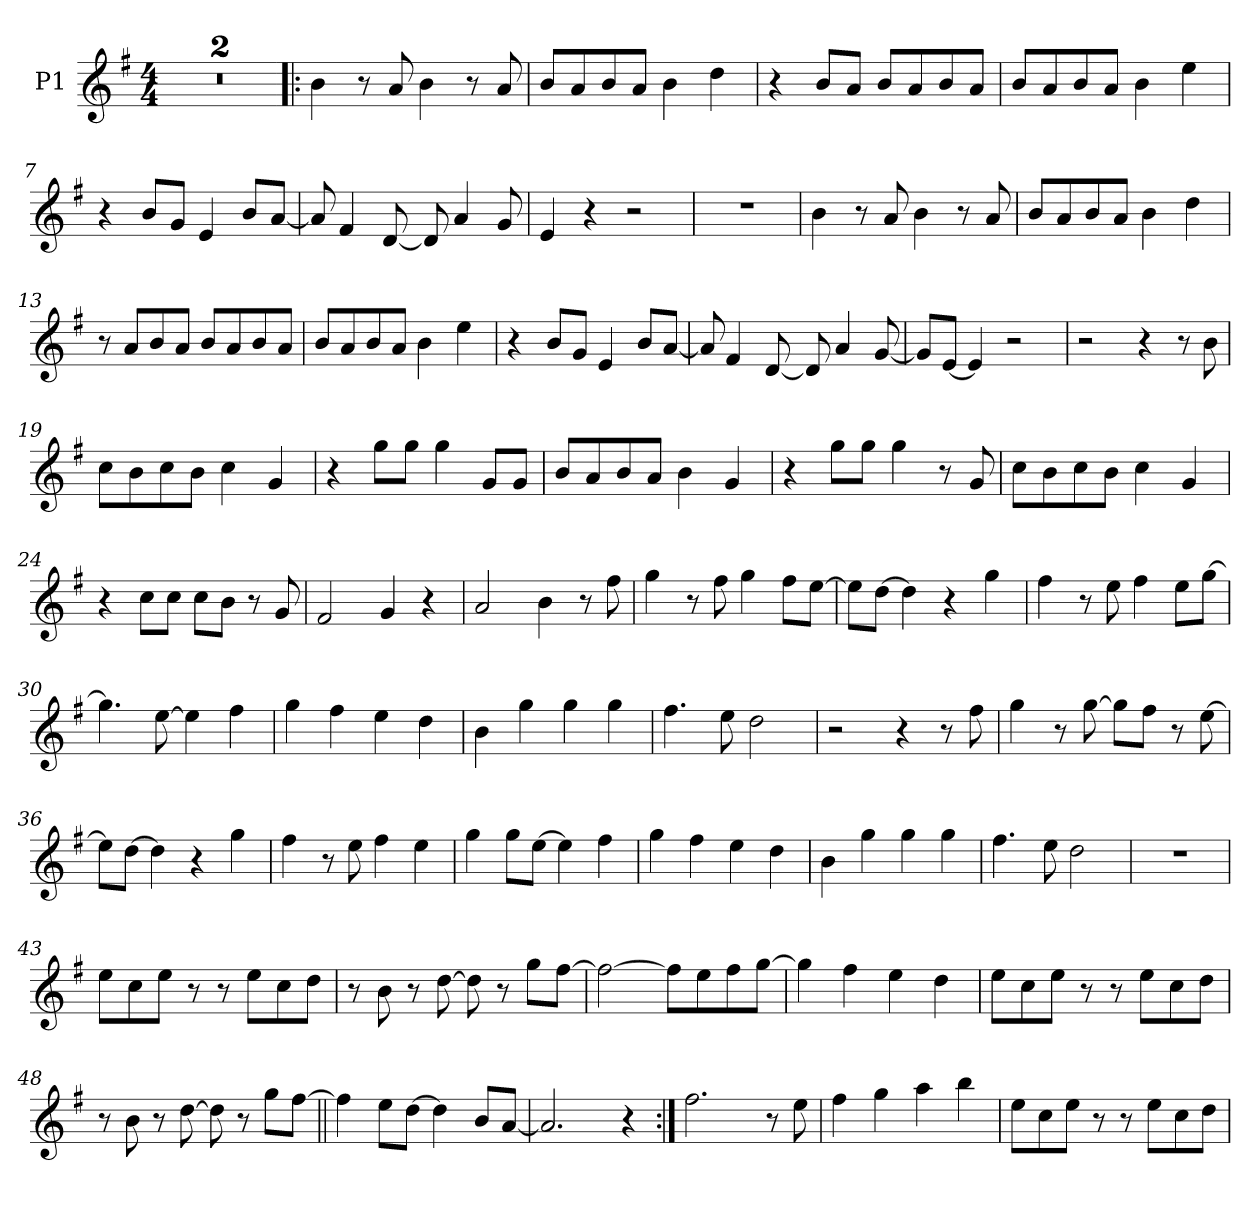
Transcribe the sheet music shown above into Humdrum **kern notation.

**kern
*part1
*staff1
*I"P1
*clefG2
*k[f#]
*M4/4
*MM172
=1
1r
=2
1r
=3!|:
4b\
8r
8a/
4b\
8r
8a/
=4
8b/L
8a/
8b/
8a/J
4b\
4dd\
=5
4r
8b/L
8a/J
8b/L
8a/
8b/
8a/J
=6
8b/L
8a/
8b/
8a/J
4b\
4ee\
!!LO:LB:g=z
=7
4r
8b/L
8g/J
4e/
8b/L
[8a/J
=8
8a/]
4f#/
[8d/
8d/]
4a/
8g/
=9
4e/
4r
2r
=10
1r
=11
4b\
8r
8a/
4b\
8r
8a/
=12
8b/L
8a/
8b/
8a/J
4b\
4dd\
!!LO:LB:g=z
=13
8r
8a/L
8b/
8a/J
8b/L
8a/
8b/
8a/J
=14
8b/L
8a/
8b/
8a/J
4b\
4ee\
=15
4r
8b/L
8g/J
4e/
8b/L
[8a/J
=16
8a/]
4f#/
[8d/
8d/]
4a/
[8g/
=17
8g/L]
[8e/J
4e/]
2r
!!LO:LB:g=z
=18
2r
4r
8r
8b\
=19
8cc\L
8b\
8cc\
8b\J
4cc\
4g/
=20
4r
8gg\L
8gg\J
4gg\
8g/L
8g/J
=21
8b/L
8a/
8b/
8a/J
4b\
4g/
=22
4r
8gg\L
8gg\J
4gg\
8r
8g/
=23
8cc\L
8b\
8cc\
8b\J
4cc\
4g/
!!LO:LB:g=z
=24
4r
8cc\L
8cc\J
8cc\L
8b\J
8r
8g/
=25
2f#/
4g/
4r
=26
2a/
4b\
8r
8ff#\
=27
4gg\
8r
8ff#\
4gg\
8ff#\L
[8ee\J
=28
8ee\L]
[8dd\J
4dd\]
4r
4gg\
=29
4ff#\
8r
8ee\
4ff#\
8ee\L
[8gg\J
!!LO:LB:g=z
=30
4.gg\]
[8ee\
4ee\]
4ff#\
=31
4gg\
4ff#\
4ee\
4dd\
=32
4b\
4gg\
4gg\
4gg\
=33
4.ff#\
8ee\
2dd\
=34
2r
4r
8r
8ff#\
=35
4gg\
8r
[8gg\
8gg\L]
8ff#\J
8r
[8ee\
!!LO:LB:g=z
=36
8ee\L]
[8dd\J
4dd\]
4r
4gg\
=37
4ff#\
8r
8ee\
4ff#\
4ee\
=38
4gg\
8gg\L
[8ee\J
4ee\]
4ff#\
=39
4gg\
4ff#\
4ee\
4dd\
=40
4b\
4gg\
4gg\
4gg\
=41
4.ff#\
8ee\
2dd\
=42
1r
!!LO:LB:g=z
=43
8ee\L
8cc\
8ee\J
8r
8r
8ee\L
8cc\
8dd\J
=44
8r
8b\
8r
[8dd\
8dd\]
8r
8gg\L
[8ff#\J
=45
2ff#\_
8ff#\L]
8ee\
8ff#\
[8gg\J
=46
4gg\]
4ff#\
4ee\
4dd\
=47
8ee\L
8cc\
8ee\J
8r
8r
8ee\L
8cc\
8dd\J
!!LO:LB:g=z
=48
8r
8b\
8r
[8dd\
8dd\]
8r
8gg\L
[8ff#\J
=49||
4ff#\]
8ee\L
[8dd\J
4dd\]
8b/L
[8a/J
=50
2.a/]
4r
=51:|!
2.ff#\
8r
8ee\
=52
4ff#\
4gg\
4aa\
4bb\
=53
8ee\L
8cc\
8ee\J
8r
8r
8ee\L
8cc\
8dd\J
=
*-
